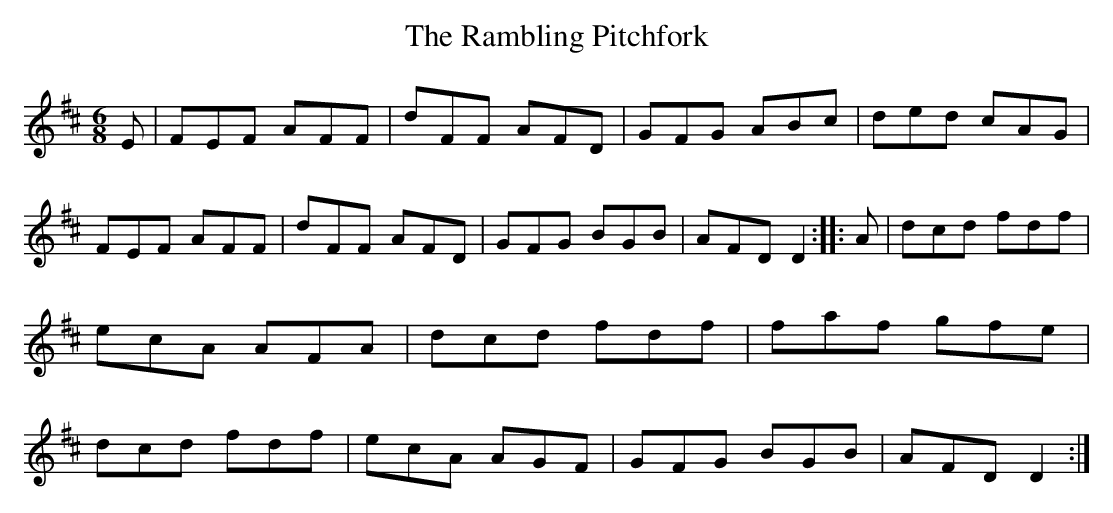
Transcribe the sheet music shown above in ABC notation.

X:1
T:Rambling Pitchfork, The
M:6/8
K:DMajor
E|FEF AFF|dFF AFD|GFG ABc|ded cAG|\
FEF AFF|dFF AFD|GFG BGB|AFD D2::\
A|dcd fdf|ecA AFA|dcd fdf|faf gfe|\
dcd fdf|ecA AGF|GFG BGB|AFD D2:|**
